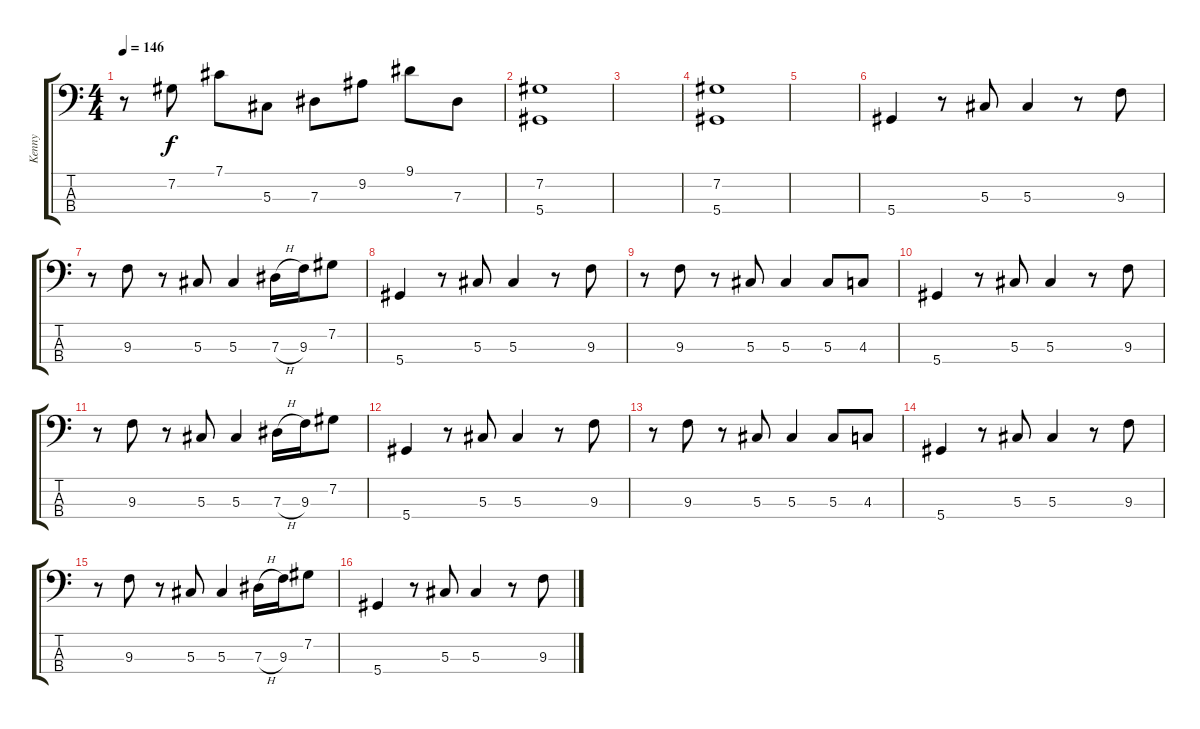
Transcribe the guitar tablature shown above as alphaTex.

\track ("Kenny" "Kenny") {instrument electricbasspick}
\staff {score tabs}
\tuning (Gb2 Db2 Ab1 Eb1) {hide}
\ts (4 4)
\tempo 146
\clef f4
\ks c
r.8{dy f} 7.2.8 7.1.8 5.3.8 7.3.8 9.2.8 9.1.8 7.3.8 |
(7.2 5.4).1 |
|
(7.2 5.4).1 |
|
5.4.4 r.8 5.3.8 5.3.4 r.8 9.3.8 |
r.8 9.3.8 r.8 5.3.8 5.3.4 7.3{h}.16 9.3.16 7.2.8 |
5.4.4 r.8 5.3.8 5.3.4 r.8 9.3.8 |
r.8 9.3.8 r.8 5.3.8 5.3.4 5.3.8 4.3.8 |
5.4.4 r.8 5.3.8 5.3.4 r.8 9.3.8 |
r.8 9.3.8 r.8 5.3.8 5.3.4 7.3{h}.16 9.3.16 7.2.8 |
5.4.4 r.8 5.3.8 5.3.4 r.8 9.3.8 |
r.8 9.3.8 r.8 5.3.8 5.3.4 5.3.8 4.3.8 |
5.4.4 r.8 5.3.8 5.3.4 r.8 9.3.8 |
r.8 9.3.8 r.8 5.3.8 5.3.4 7.3{h}.16 9.3.16 7.2.8 |
5.4.4 r.8 5.3.8 5.3.4 r.8 9.3.8
